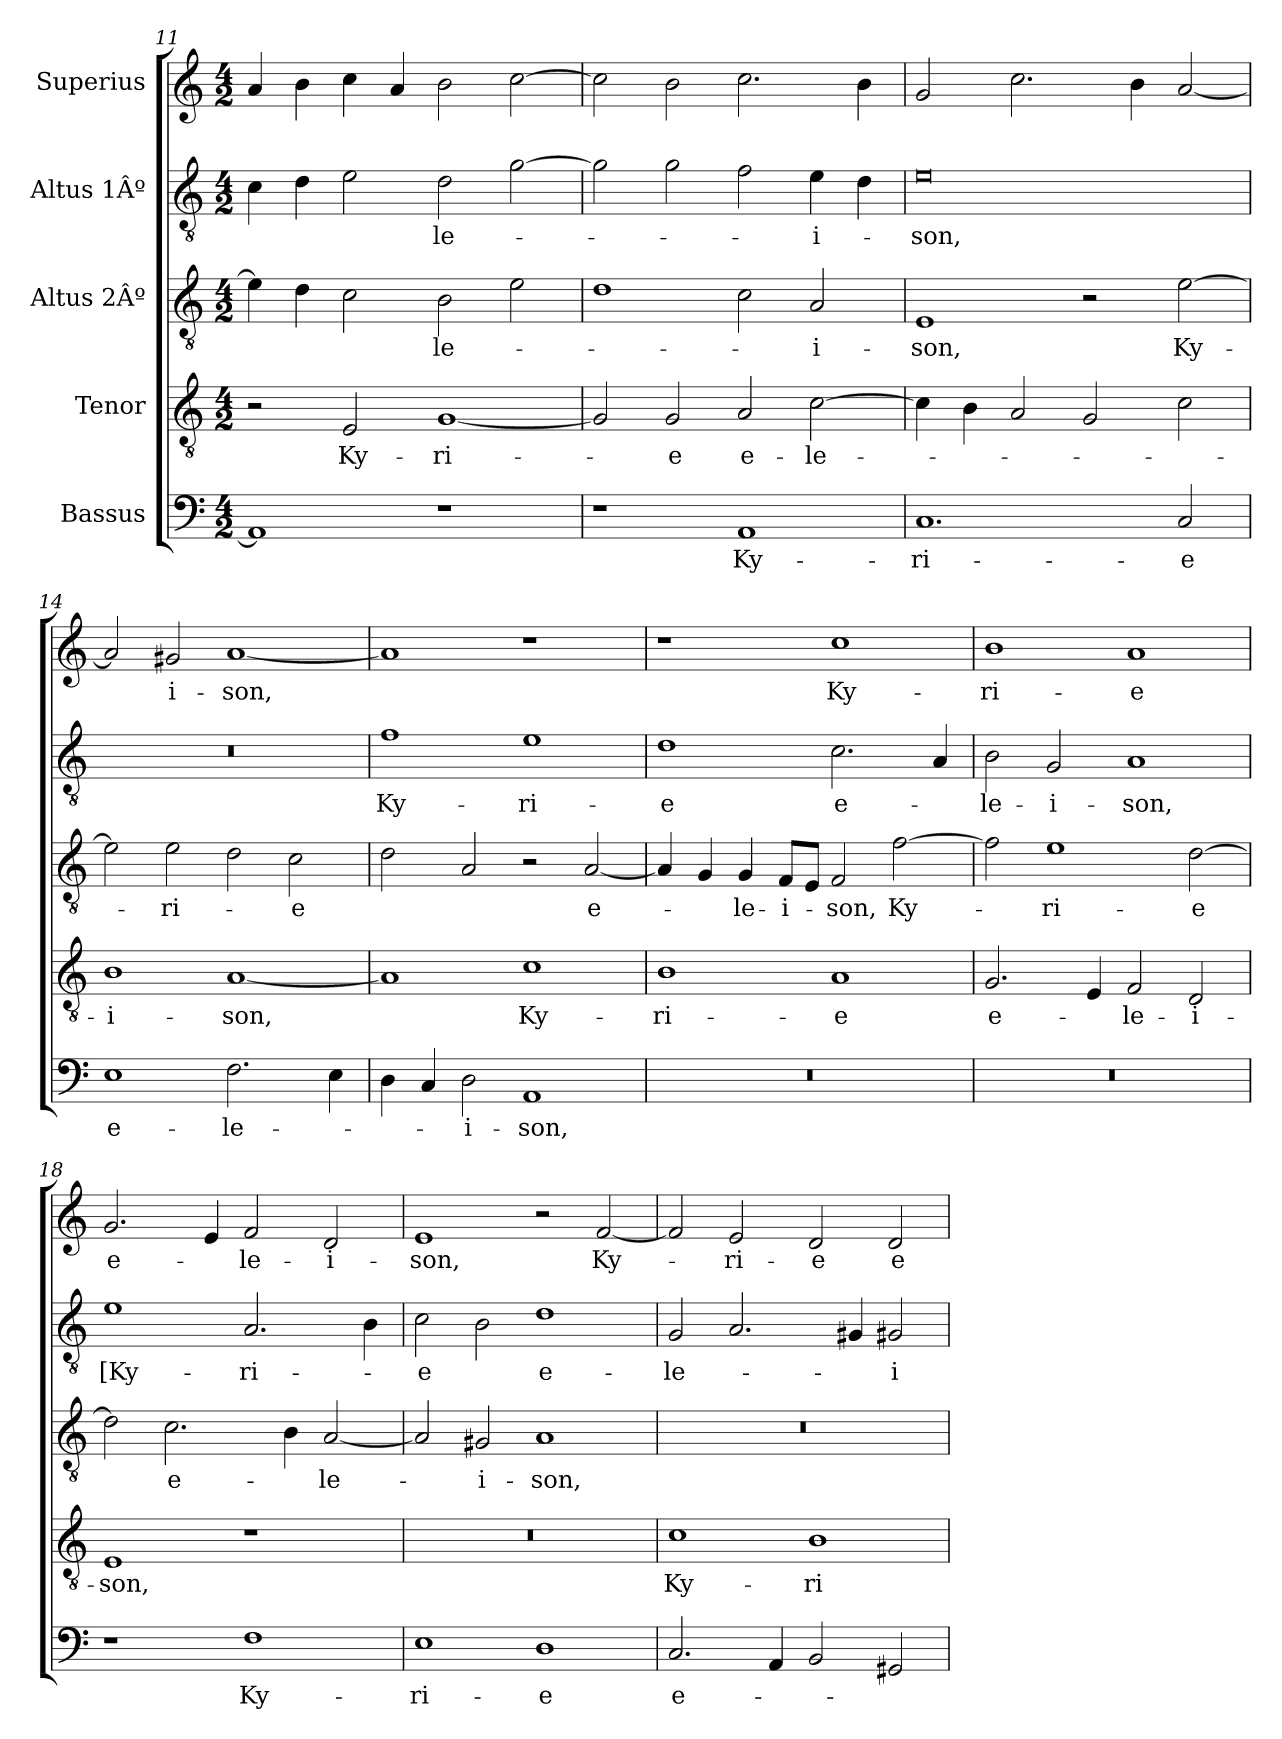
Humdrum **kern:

**kern	**text	**kern	**text	**kern	**text	**kern	**text	**kern	**text
*part5	*part5	*part4	*part4	*part3	*part3	*part2	*part2	*part1	*part1
*staff5	*staff5	*staff4	*staff4	*staff3	*staff3	*staff2	*staff2	*staff1	*staff1
*I"Bassus	*	*I"Tenor	*	*I"Altus 2Âº	*	*I"Altus 1Âº	*	*I"Superius	*
*clefF4	*	*clefGv2	*	*clefGv2	*	*clefGv2	*	*clefG2	*
*k[]	*	*k[]	*	*k[]	*	*k[]	*	*k[]	*
*M4/2	*	*M4/2	*	*M4/2	*	*M4/2	*	*M4/2	*
=11	=11	=11	=11	=11	=11	=11	=11	=11	=11
1AA/]	.	2r	.	4e\]	.	4c\	.	4a/	.
.	.	.	.	4d\	.	4d\	.	4b\	.
.	.	2E/	Ky-	2c\	.	2e\	.	4cc\	.
.	.	.	.	.	.	.	.	4a/	.
1r	.	[1G/	-ri-	2B\	-le-	2d\	-le-	2b\	.
.	.	.	.	2e\	.	[2g\	.	[2cc\	.
=12	=12	=12	=12	=12	=12	=12	=12	=12	=12
1r	.	2G/]	.	1d\	.	2g\]	.	2cc\]	.
.	.	2G/	-e	.	.	2g\	.	2b\	.
1AA/	Ky-	2A/	e-	2c\	.	2f\	.	2.cc\	.
.	.	[2c\	-le-	2A/	-i-	4e\	-i-	.	.
.	.	.	.	.	.	4d\	.	4b\	.
=13	=13	=13	=13	=13	=13	=13	=13	=13	=13
1.C/	-ri-	4c\]	.	1E/	-son,	0e\	-son,	2g/	.
.	.	4B\	.	.	.	.	.	.	.
.	.	2A/	.	.	.	.	.	2.cc\	.
.	.	2G/	.	2r	.	.	.	.	.
.	.	.	.	.	.	.	.	4b\	.
2C/	-e	2c\	.	[2e\	Ky-	.	.	[2a/	.
=14	=14	=14	=14	=14	=14	=14	=14	=14	=14
1E\	e-	1B\	-i-	2e\]	.	0r	.	2a/]	.
.	.	.	.	2e\	-ri-	.	.	2g#X/	-i-
2.F\	-le-	[1A/	-son,	2d\	.	.	.	[1a/	-son,
.	.	.	.	2c\	-e	.	.	.	.
4E\	.	.	.	.	.	.	.	.	.
=15	=15	=15	=15	=15	=15	=15	=15	=15	=15
4D\	.	1A/]	.	2d\	.	1f\	Ky-	1a/]	.
4C/	.	.	.	.	.	.	.	.	.
2D\	-i-	.	.	2A/	.	.	.	.	.
1AA/	-son,	1c\	Ky-	2r	.	1e\	-ri-	1r	.
.	.	.	.	[2A/	e-	.	.	.	.
=16	=16	=16	=16	=16	=16	=16	=16	=16	=16
0r	.	1B\	-ri-	4A/]	.	1d\	-e	1r	.
.	.	.	.	4G/	.	.	.	.	.
.	.	.	.	4G/	-le-	.	.	.	.
.	.	.	.	8F/L	-i-	.	.	.	.
.	.	.	.	8E/J	.	.	.	.	.
.	.	1A/	-e	2F/	-son,	2.c\	e-	1cc\	Ky-
.	.	.	.	[2f\	Ky-	.	.	.	.
.	.	.	.	.	.	4A/	.	.	.
=17	=17	=17	=17	=17	=17	=17	=17	=17	=17
0r	.	2.G/	e-	2f\]	.	2B\	-le-	1b\	-ri-
.	.	.	.	1e\	-ri-	2G/	-i-	.	.
.	.	4E/	.	.	.	.	.	.	.
.	.	2F/	-le-	.	.	1A/	-son,	1a/	-e
.	.	2D/	-i-	[2d\	-e	.	.	.	.
=18	=18	=18	=18	=18	=18	=18	=18	=18	=18
1r	.	1E/	-son,	2d\]	.	1e\	[Ky-	2.g/	e-
.	.	.	.	2.c\	e-	.	.	.	.
.	.	.	.	.	.	.	.	4e/	.
1F\	Ky-	1r	.	.	.	2.A/	-ri-	2f/	-le-
.	.	.	.	4B\	.	.	.	.	.
.	.	.	.	[2A/	-le-	.	.	2d/	-i-
.	.	.	.	.	.	4B\	.	.	.
=19	=19	=19	=19	=19	=19	=19	=19	=19	=19
1E\	-ri-	0r	.	2A/]	.	2c\	-e	1e/	-son,
.	.	.	.	2G#X/	-i-	2B\	.	.	.
1D\	-e	.	.	1A/	-son,	1d\	e-	2r	.
.	.	.	.	.	.	.	.	[2f/	Ky-
=20	=20	=20	=20	=20	=20	=20	=20	=20	=20
2.C/	e-	1c\	Ky-	0r	.	2G/	-le-	2f/]	.
.	.	.	.	.	.	2.A/	.	2e/	-ri-
4AA/	.	.	.	.	.	.	.	.	.
2BB/	.	1B\	-ri-	.	.	.	.	2d/	-e
.	.	.	.	.	.	4G#X/	.	.	.
2GG#X/	.	.	.	.	.	2G#X/	-i-	2d/	e-
=	=	=	=	=	=	=	=	=	=
*-	*-	*-	*-	*-	*-	*-	*-	*-	*-
